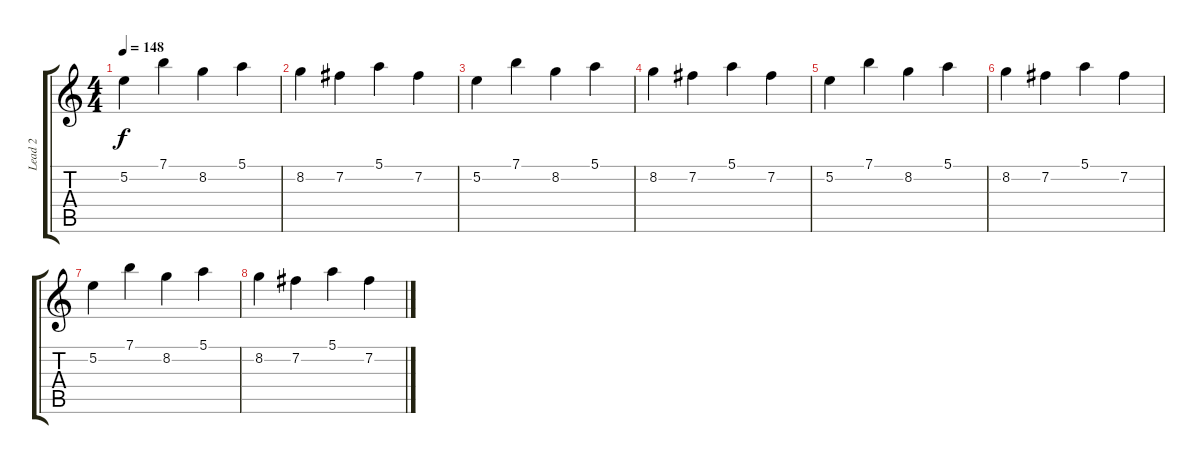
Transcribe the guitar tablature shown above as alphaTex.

\track ("Lead 2" "Lead 2") {instrument distortionguitar}
\staff {score tabs}
\tuning (E4 B3 G3 D3 A2 E2) {hide}
\ts (4 4)
\tempo 148
\clef g2
\ks c
5.2.4{dy f volume 12 instrument distortionguitar} 7.1.4 8.2.4 5.1.4 |
8.2.4 7.2.4 5.1.4 7.2.4 |
5.2.4{volume 0} 7.1.4 8.2.4 5.1.4 |
8.2.4 7.2.4 5.1.4 7.2.4 |
5.2.4 7.1.4 8.2.4 5.1.4 |
8.2.4 7.2.4 5.1.4 7.2.4 |
5.2.4 7.1.4 8.2.4 5.1.4 |
8.2.4 7.2.4 5.1.4 7.2.4
